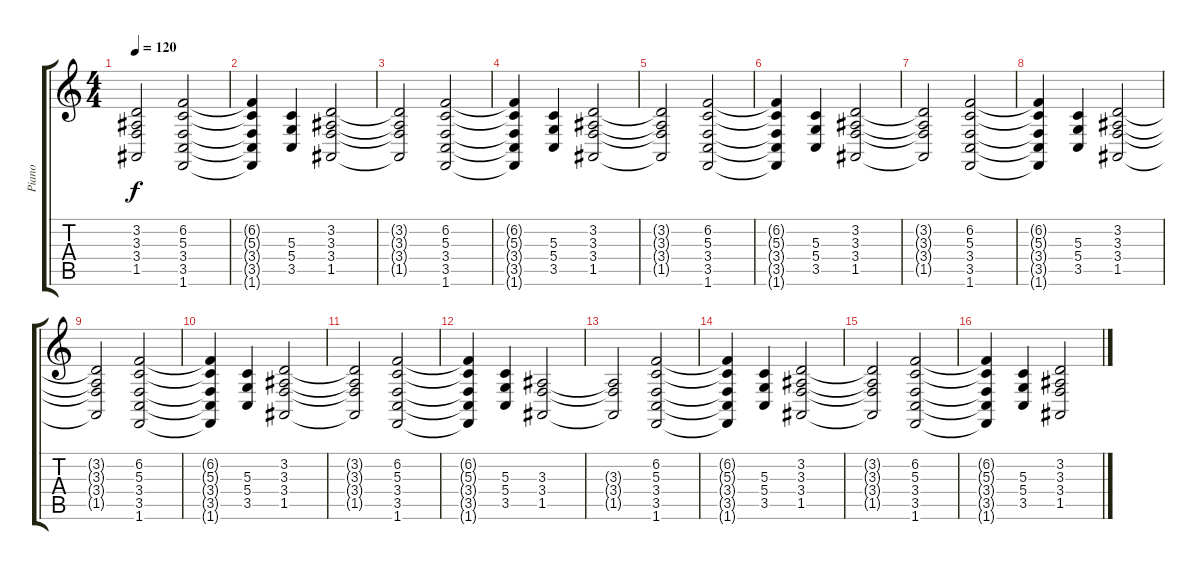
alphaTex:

\track ("Piano" "Piano") {instrument electricgrandpiano}
\staff {score tabs}
\tuning (E4 B3 G3 D3 A2 E2) {hide}
\ts (4 4)
\tempo 120
\clef g2
\ks c
(3.2{t} 3.3{t} 3.4{t} 1.5{t}).2{dy f} (6.2 5.3 3.4 3.5 1.6).2 |
(6.2{t} 5.3{t} 3.4{t} 3.5{t} 1.6{t}).4 (5.3 5.4 3.5).4 (3.2 3.3 3.4 1.5).2 |
(3.2{t} 3.3{t} 3.4{t} 1.5{t}).2 (6.2 5.3 3.4 3.5 1.6).2 |
(6.2{t} 5.3{t} 3.4{t} 3.5{t} 1.6{t}).4 (5.3 5.4 3.5).4 (3.2 3.3 3.4 1.5).2 |
(3.2{t} 3.3{t} 3.4{t} 1.5{t}).2 (6.2 5.3 3.4 3.5 1.6).2 |
(6.2{t} 5.3{t} 3.4{t} 3.5{t} 1.6{t}).4 (5.3 5.4 3.5).4 (3.2 3.3 3.4 1.5).2 |
(3.2{t} 3.3{t} 3.4{t} 1.5{t}).2 (6.2 5.3 3.4 3.5 1.6).2 |
(6.2{t} 5.3{t} 3.4{t} 3.5{t} 1.6{t}).4 (5.3 5.4 3.5).4 (3.2 3.3 3.4 1.5).2 |
(3.2{t} 3.3{t} 3.4{t} 1.5{t}).2 (6.2 5.3 3.4 3.5 1.6).2 |
(6.2{t} 5.3{t} 3.4{t} 3.5{t} 1.6{t}).4 (5.3 5.4 3.5).4 (3.2 3.3 3.4 1.5).2 |
(3.2{t} 3.3{t} 3.4{t} 1.5{t}).2 (6.2 5.3 3.4 3.5 1.6).2 |
(6.2{t} 5.3{t} 3.4{t} 3.5{t} 1.6{t}).4 (5.3 5.4 3.5).4 (3.3 3.4 1.5).2 |
(3.3{t} 3.4{t} 1.5{t}).2 (6.2 5.3 3.4 3.5 1.6).2 |
(6.2{t} 5.3{t} 3.4{t} 3.5{t} 1.6{t}).4 (5.3 5.4 3.5).4 (3.2 3.3 3.4 1.5).2 |
(3.2{t} 3.3{t} 3.4{t} 1.5{t}).2 (6.2 5.3 3.4 3.5 1.6).2 |
(6.2{t} 5.3{t} 3.4{t} 3.5{t} 1.6{t}).4 (5.3 5.4 3.5).4 (3.2 3.3 3.4 1.5).2
